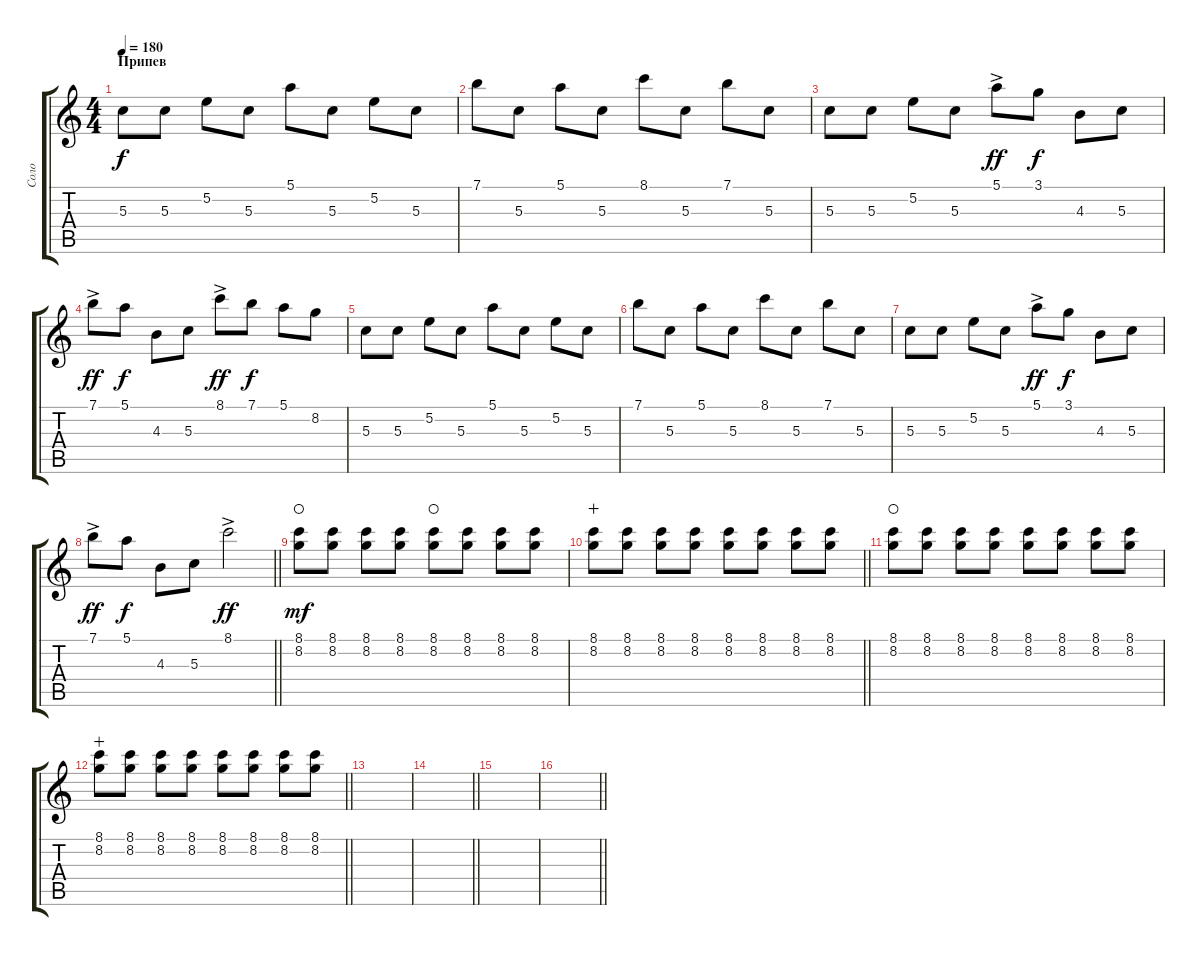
\track ("Соло" "Соло") {instrument electricguitarclean}
\staff {score tabs}
\tuning (E4 B3 G3 D3 A2 E2) {hide}
\ts (4 4)
\section ("" "Припев")
\tempo 180
\clef g2
\ks c
5.3.8{dy f instrument distortionguitar} 5.3.8 5.2.8 5.3.8 5.1.8 5.3.8 5.2.8 5.3.8 |
7.1.8 5.3.8 5.1.8 5.3.8 8.1.8 5.3.8 7.1.8 5.3.8 |
5.3.8 5.3.8 5.2.8 5.3.8 5.1{ac}.8{dy ff} 3.1.8{dy f} 4.3.8 5.3.8 |
7.1{ac}.8{dy ff} 5.1.8{dy f} 4.3.8 5.3.8 8.1{ac}.8{dy ff} 7.1.8{dy f} 5.1.8 8.2.8 |
5.3.8 5.3.8 5.2.8 5.3.8 5.1.8 5.3.8 5.2.8 5.3.8 |
7.1.8 5.3.8 5.1.8 5.3.8 8.1.8 5.3.8 7.1.8 5.3.8 |
5.3.8 5.3.8 5.2.8 5.3.8 5.1{ac}.8{dy ff} 3.1.8{dy f} 4.3.8 5.3.8 |
\barLineRight lightlight
7.1{ac}.8{dy ff} 5.1.8{dy f} 4.3.8 5.3.8 8.1{ac}.2{dy ff} |
\section ("" " ")
(8.1 8.2).8{dy mf waho} (8.1 8.2).8 (8.1 8.2).8 (8.1 8.2).8 (8.1 8.2).8{waho} (8.1 8.2).8 (8.1 8.2).8 (8.1 8.2).8 |
\barLineRight lightlight
(8.1 8.2).8{wahc} (8.1 8.2).8 (8.1 8.2).8 (8.1 8.2).8 (8.1 8.2).8 (8.1 8.2).8 (8.1 8.2).8 (8.1 8.2).8 |
(8.1 8.2).8{waho} (8.1 8.2).8 (8.1 8.2).8 (8.1 8.2).8 (8.1 8.2).8 (8.1 8.2).8 (8.1 8.2).8 (8.1 8.2).8 |
\barLineRight lightlight
(8.1 8.2).8{wahc} (8.1 8.2).8 (8.1 8.2).8 (8.1 8.2).8 (8.1 8.2).8 (8.1 8.2).8 (8.1 8.2).8 (8.1 8.2).8 |
|
\barLineRight lightlight
|
|
\barLineRight lightlight
